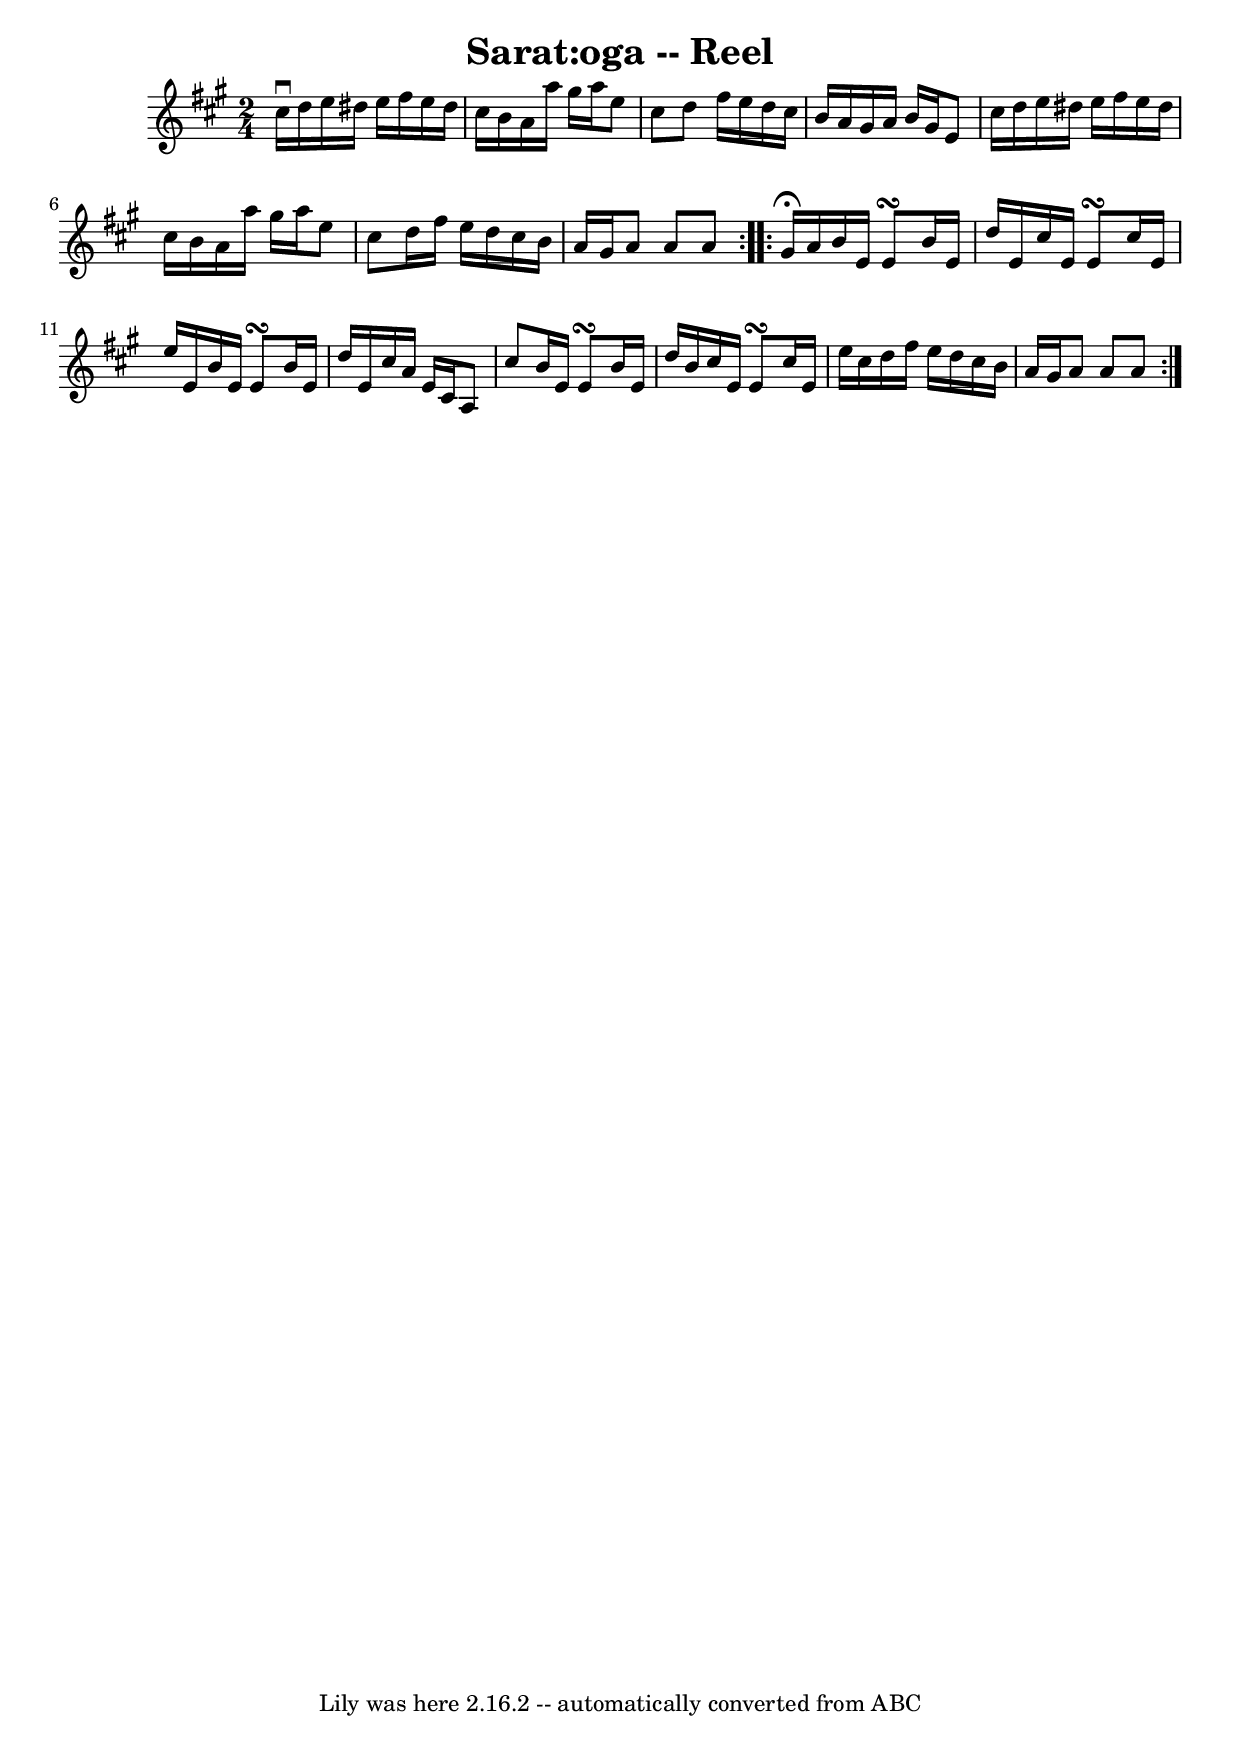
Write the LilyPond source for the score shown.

\version "2.16.2"
\include "Mammoth.ily"
\header {
  %% book = "Ryan's Mammoth Collection"
 crossRefNumber = "1"
 footnotes = ""
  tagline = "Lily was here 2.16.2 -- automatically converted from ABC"
  title = "Sarat:oga -- Reel"

}
voicedefault =  {



  \repeat volta 2 {

    \time 2/4 
    \key a \major cs''16^\downbow d''16   |
 e''16 ds''16 e''16 fs''16 e''16 ds''16 cs''16 b'16   |
 a'16 a''16 gs''16 a''16 e''8 cs''8   |
 d''8 fs''16 e''16 d''16 cs''16 b'16 a'16   |
 gs'16 a'16 b'16 gs'16 e'8 cs''16 d''16   |
 e''16 ds''16 e''16 fs''16 e''16 ds''16 cs''16 b'16   |
 a'16 a''16 gs''16 a''16 e''8 cs''8   |
 d''16 fs''16 e''16 d''16 cs''16 b'16 a'16 gs'16   |
 a'8 a'8 a'8    

  } 
  \repeat volta 2 { gs'16^\fermata a'16   |
 b'16 e'16 e'8      \turn b'16 e'16 d''16 e'16   |
 cs''16 e'16 e'8\turn cs''16 e'16 e''16 e'16   |
 b'16 e'16 e'8\turn b'16 e'16 d''16 e'16   |
 cs''16 a'16 e'16 cs'16 a8 cs''8   |
 b'16 e'16 e'8\turn b'16 e'16 d''16 b'16   |
 cs''16 e'16 e'8\turn cs''16 e'16 e''16 cs''16   |
 d''16 fs''16 e''16 d''16 cs''16 b'16 a'16 gs'16   |
 a'8 a'8 a'8  
  }   

}

\score{
  <<

    \context Staff="default"
    {
      \voicedefault 
      
    }

  >>
  \layout {
    
  }
  \midi {
  }

}
